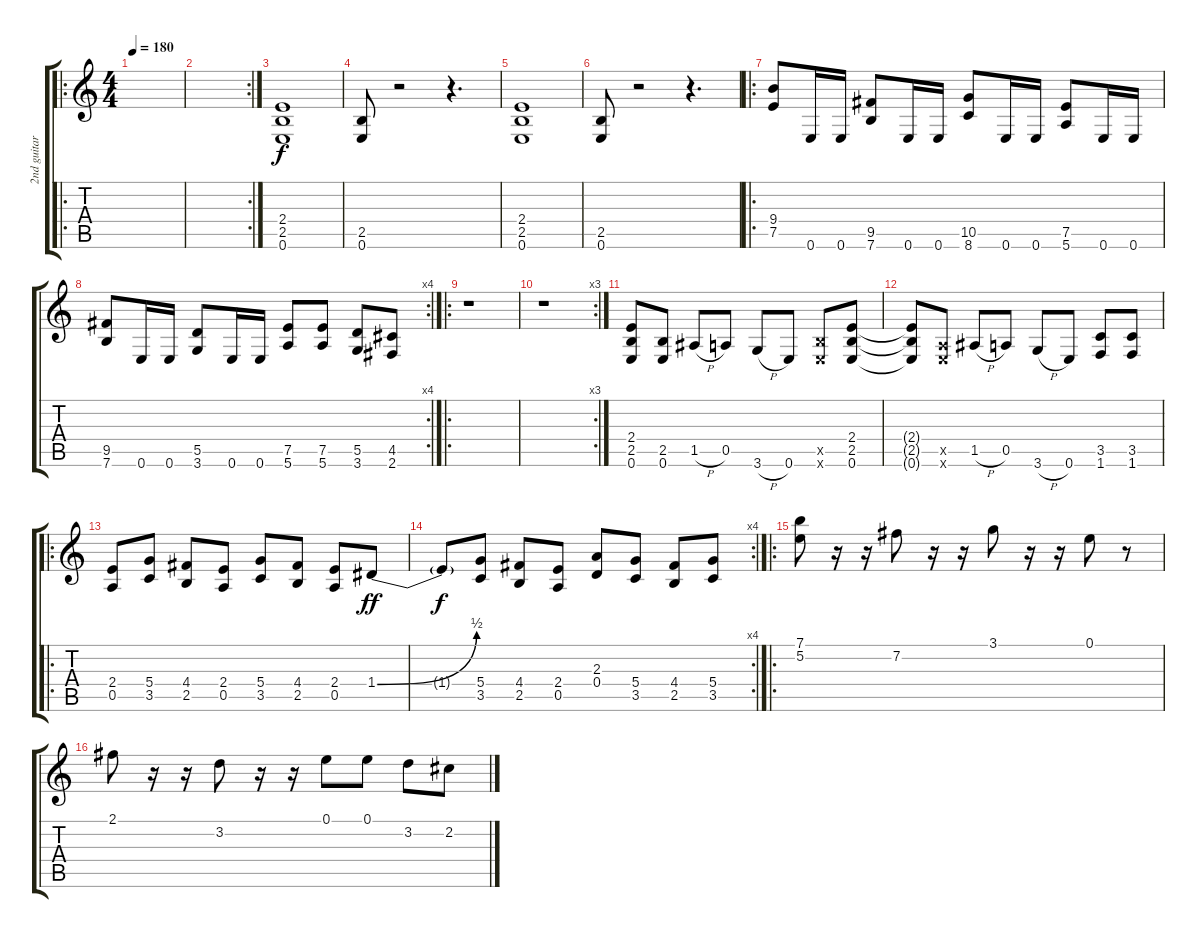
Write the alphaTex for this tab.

\track ("2nd guitar" "2nd guitar") {instrument distortionguitar}
\staff {score tabs}
\tuning (E4 B3 G3 D3 A2 E2) {hide}
\ro
\ts (4 4)
\tempo 180
\clef g2
\ks c
|
\rc 2
|
(2.4 2.5 0.6).1 |
(2.5 0.6).8 r.2 r.4{d} |
(2.4 2.5 0.6).1 |
(2.5 0.6).8 r.2 r.4{d} |
\ro
(9.4 7.5).8 0.6.16 0.6.16 (9.5 7.6).8 0.6.16 0.6.16 (10.5 8.6).8 0.6.16 0.6.16 (7.5 5.6).8 0.6.16 0.6.16 |
\rc 4
(9.5 7.6).8 0.6.16 0.6.16 (5.5 3.6).8 0.6.16 0.6.16 (7.5 5.6).8 (7.5 5.6).8 (5.5 3.6).8 (4.5 2.6).8 |
\ro
r.1 |
\rc 3
r.1 |
(2.4 2.5 0.6).8 (2.5 0.6).8 1.5{h}.8 0.5.8 3.6{h}.8 0.6.8 (2.5{x} 0.6{x}).8 (2.4 2.5 0.6).8 |
(2.4{t} 2.5{t} 0.6{t}).8 (0.5{x} 0.6{x}).8 1.5{h}.8 0.5.8 3.6{h}.8 0.6.8 (3.5 1.6).8 (3.5 1.6).8 |
\ro
(2.4 0.5).8 (5.4 3.5).8 (4.4 2.5).8 (2.4 0.5).8 (5.4 3.5).8 (4.4 2.5).8 (2.4 0.5).8 1.4{be (bend 0 0 60 2)}.8{dy ff} |
\rc 4
1.4{t}.8{dy f} (5.4 3.5).8 (4.4 2.5).8 (2.4 0.5).8 (2.3 0.4).8 (5.4 3.5).8 (4.4 2.5).8 (5.4 3.5).8 |
\ro
(7.1 5.2).8 r.16 r.16 7.2.8 r.16 r.16 3.1.8 r.16 r.16 0.1.8 r.8 |
2.1.8 r.16 r.16 3.2.8 r.16 r.16 0.1.8 0.1.8 3.2.8 2.2.8
